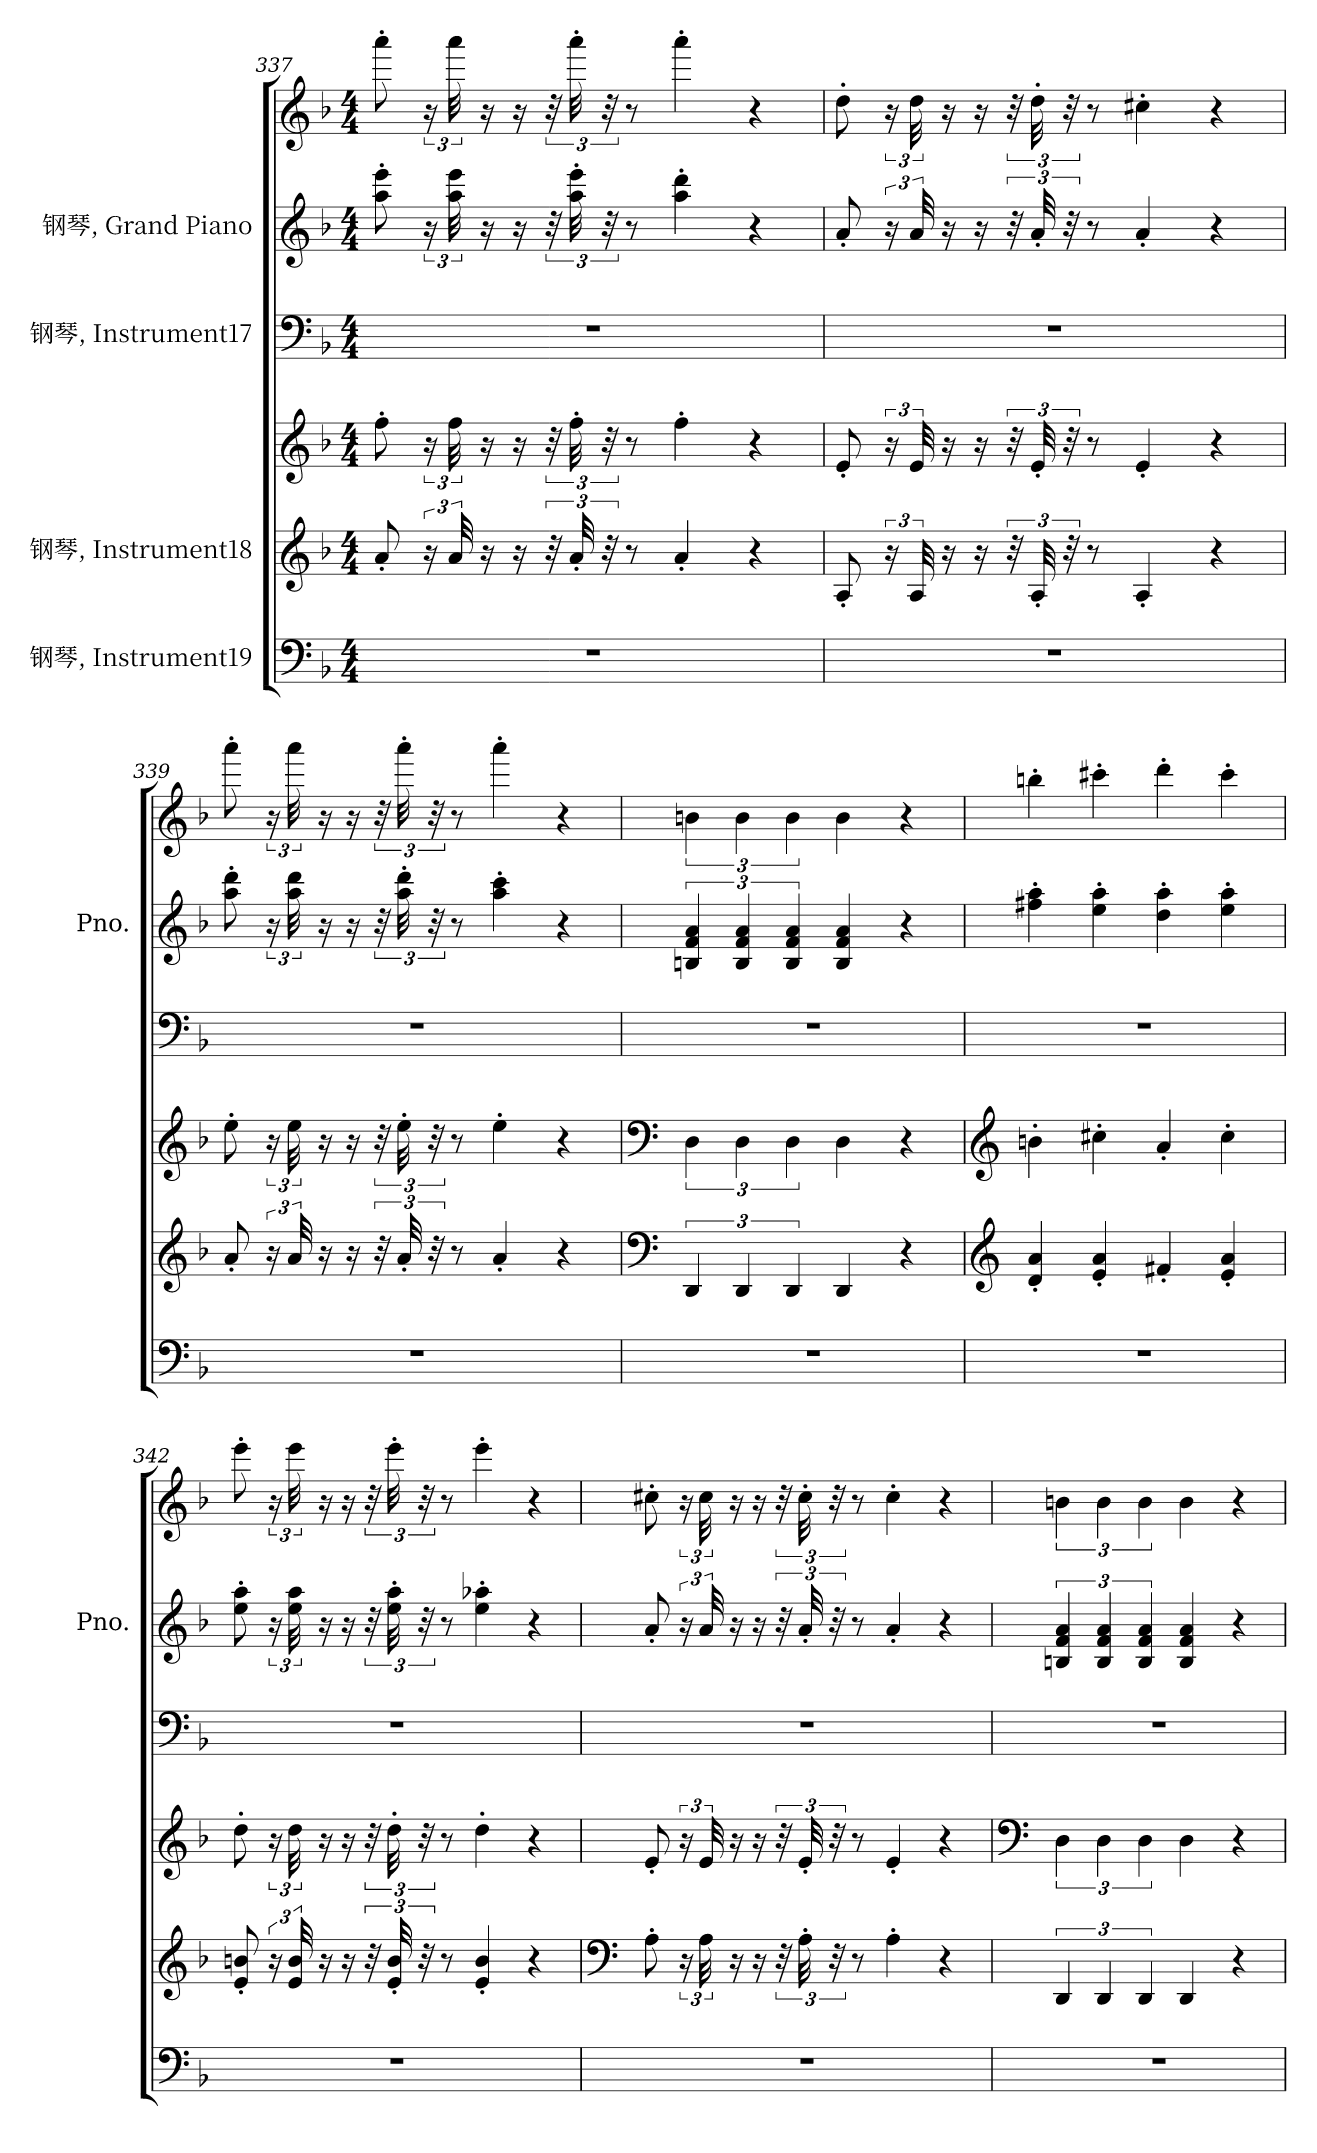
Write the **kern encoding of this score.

**kern	**kern	**kern	**kern	**kern	**kern
*part4	*part3	*part3	*part2	*part1	*part1
*staff6	*staff5	*staff4	*staff3	*staff2	*staff1
*I"钢琴, Instrument19	*I"钢琴, Instrument18	*	*I"钢琴, Instrument17	*I"钢琴, Grand Piano	*
*	*	*	*	*I'Pno.	*
*clefF4	*clefG2	*clefG2	*clefF4	*clefG2	*clefG2
*k[b-]	*k[b-]	*k[b-]	*k[b-]	*k[b-]	*k[b-]
*M4/4	*M4/4	*M4/4	*M4/4	*M4/4	*M4/4
=337	=337	=337	=337	=337	=337
1r	8a'/	8ff'\	1r	8aa\' 8eee\'	8aaa'\
.	24r	24r	.	24r	24r
.	48a/	48ff\	.	48aa\ 48eee\	48aaa\
.	16r	16r	.	16r	16r
.	16r	16r	.	16r	16r
.	48r	48r	.	48r	48r
.	48a'/	48ff'\	.	48aa\' 48eee\'	48aaa'\
.	48r	48r	.	48r	48r
.	8r	8r	.	8r	8r
.	4a'/	4ff'\	.	4aa\' 4ddd\'	4aaa'\
.	4r	4r	.	4r	4r
=338	=338	=338	=338	=338	=338
1r	8A'/	8e'/	1r	8a'/	8dd'\
.	24r	24r	.	24r	24r
.	48A/	48e/	.	48a/	48dd\
.	16r	16r	.	16r	16r
.	16r	16r	.	16r	16r
.	48r	48r	.	48r	48r
.	48A'/	48e'/	.	48a'/	48dd'\
.	48r	48r	.	48r	48r
.	8r	8r	.	8r	8r
.	4A'/	4e'/	.	4a'/	4cc#X'\
.	4r	4r	.	4r	4r
!!LO:LB:g=z
=339	=339	=339	=339	=339	=339
1r	8a'/	8ee'\	1r	8aa\' 8ddd\'	8aaa'\
.	24r	24r	.	24r	24r
.	48a/	48ee\	.	48aa\ 48ddd\	48aaa\
.	16r	16r	.	16r	16r
.	16r	16r	.	16r	16r
.	48r	48r	.	48r	48r
.	48a'/	48ee'\	.	48aa\' 48ddd\'	48aaa'\
.	48r	48r	.	48r	48r
.	8r	8r	.	8r	8r
.	4a'/	4ee'\	.	4aa\' 4ccc\'	4aaa'\
.	4r	4r	.	4r	4r
=340	=340	=340	=340	=340	=340
*	*clefF4	*clefF4	*	*	*
1r	6DD/	6D\	1r	6Bn/ 6f/ 6a/	6bn\
.	6DD/	6D\	.	6B/ 6f/ 6a/	6b\
.	6DD/	6D\	.	6B/ 6f/ 6a/	6b\
.	4DD/	4D\	.	4B/ 4f/ 4a/	4b\
.	4r	4r	.	4r	4r
=341	=341	=341	=341	=341	=341
*	*clefG2	*clefG2	*	*	*
1r	4d/' 4a/'	4bn'\	1r	4ff#X\' 4aa\'	4bbn'\
.	4e/' 4a/'	4cc#X'\	.	4ee\' 4aa\'	4ccc#X'\
.	4f#X'/	4a'/	.	4dd\' 4aa\'	4ddd'\
.	4e/' 4a/'	4cc#'\	.	4ee\' 4aa\'	4ccc#'\
!!LO:PB:g=z
=342	=342	=342	=342	=342	=342
1r	8e/' 8bn/'	8dd'\	1r	8ee\' 8aa\'	8eee'\
.	24r	24r	.	24r	24r
.	48e/ 48b/	48dd\	.	48ee\ 48aa\	48eee\
.	16r	16r	.	16r	16r
.	16r	16r	.	16r	16r
.	48r	48r	.	48r	48r
.	48e/' 48b/'	48dd'\	.	48ee\' 48aa\'	48eee'\
.	48r	48r	.	48r	48r
.	8r	8r	.	8r	8r
.	4e/' 4b/'	4dd'\	.	4ee\' 4aa-X\'	4eee'\
.	4r	4r	.	4r	4r
=343	=343	=343	=343	=343	=343
*	*clefF4	*	*	*	*
1r	8A'\	8e'/	1r	8a'/	8cc#X'\
.	24r	24r	.	24r	24r
.	48A\	48e/	.	48a/	48cc#\
.	16r	16r	.	16r	16r
.	16r	16r	.	16r	16r
.	48r	48r	.	48r	48r
.	48A'\	48e'/	.	48a'/	48cc#'\
.	48r	48r	.	48r	48r
.	8r	8r	.	8r	8r
.	4A'\	4e'/	.	4a'/	4cc#'\
.	4r	4r	.	4r	4r
=344	=344	=344	=344	=344	=344
*	*	*clefF4	*	*	*
1r	6DD/	6D\	1r	6Bn/ 6f/ 6a/	6bn\
.	6DD/	6D\	.	6B/ 6f/ 6a/	6b\
.	6DD/	6D\	.	6B/ 6f/ 6a/	6b\
.	4DD/	4D\	.	4B/ 4f/ 4a/	4b\
.	4r	4r	.	4r	4r
=	=	=	=	=	=
*-	*-	*-	*-	*-	*-
